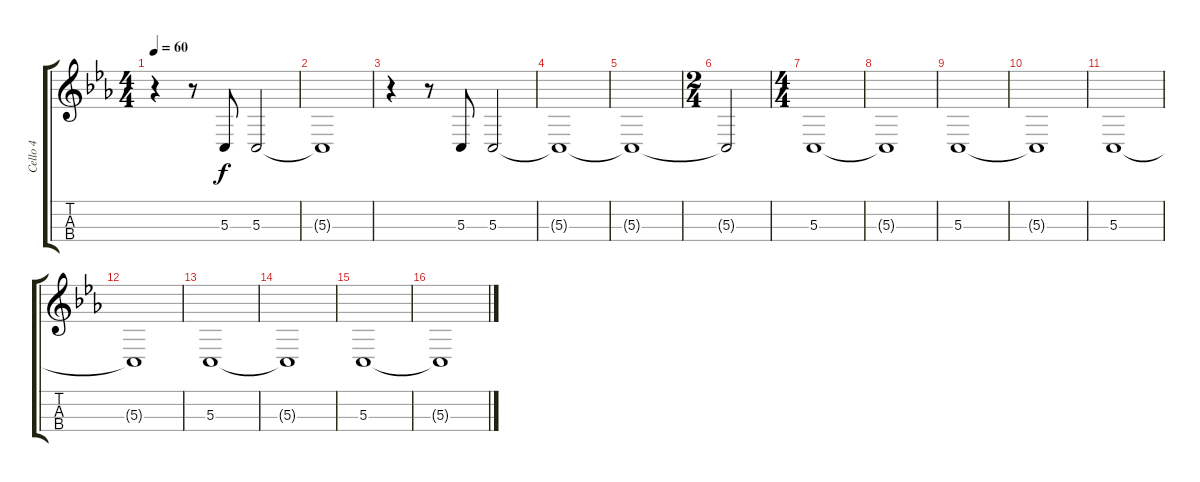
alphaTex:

\track ("Cello 4" "Cello 4") {instrument cello}
\staff {score tabs}
\tuning (A3 D3 G2 C2) {hide}
\ts (4 4)
\tempo 60
\clef g2
\ks eb
r.4{dy f} r.8 5.3.8 5.3.2 |
5.3{t}.1 |
r.4 r.8 5.3.8 5.3.2 |
5.3{t}.1 |
5.3{t}.1 |
\ts (2 4)
5.3{t}.2 |
\ts (4 4)
5.3.1 |
5.3{t}.1 |
5.3.1 |
5.3{t}.1 |
5.3.1 |
5.3{t}.1 |
5.3.1 |
5.3{t}.1 |
5.3.1 |
5.3{t}.1
